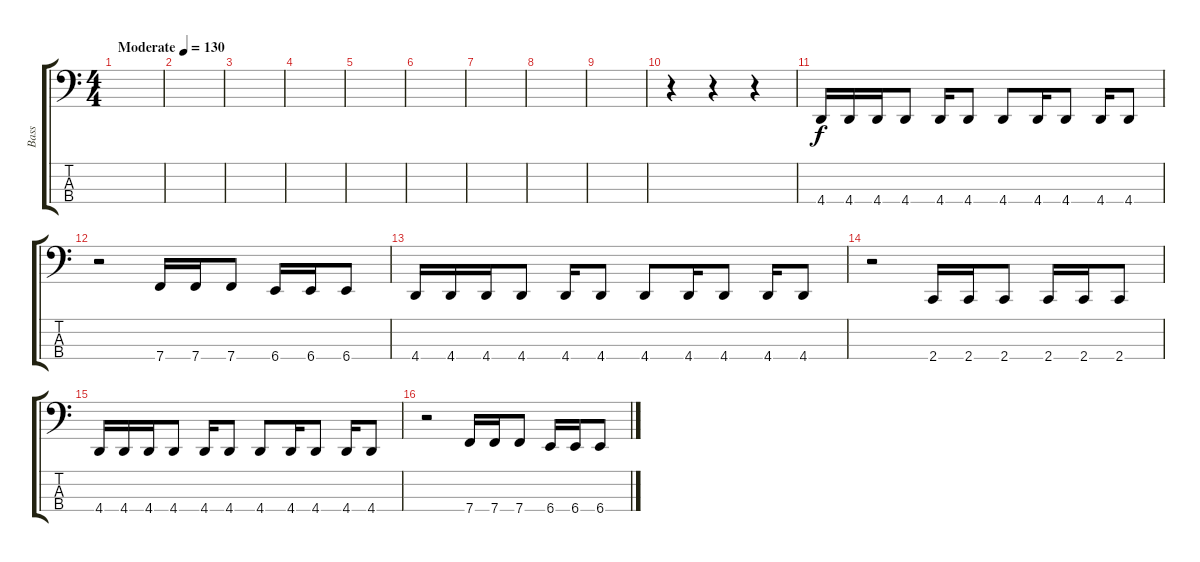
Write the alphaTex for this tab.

\track ("Bass" "Bass") {solo instrument electricbasspick}
\staff {score tabs}
\tuning (Eb2 Bb1 F1 Bb0) {hide}
\ts (4 4)
\tempo (130 "Moderate")
\clef f4
\ks c
|
|
|
|
|
|
|
|
|
r.4 r.4 r.4 |
4.4.16 4.4.16 4.4.16 4.4.8 4.4.16 4.4.8 4.4.8 4.4.16 4.4.8 4.4.16 4.4.8 |
r.2 7.4.16 7.4.16 7.4.8 6.4.16 6.4.16 6.4.8 |
4.4.16 4.4.16 4.4.16 4.4.8 4.4.16 4.4.8 4.4.8 4.4.16 4.4.8 4.4.16 4.4.8 |
r.2 2.4.16 2.4.16 2.4.8 2.4.16 2.4.16 2.4.8 |
4.4.16 4.4.16 4.4.16 4.4.8 4.4.16 4.4.8 4.4.8 4.4.16 4.4.8 4.4.16 4.4.8 |
r.2 7.4.16 7.4.16 7.4.8 6.4.16 6.4.16 6.4.8
